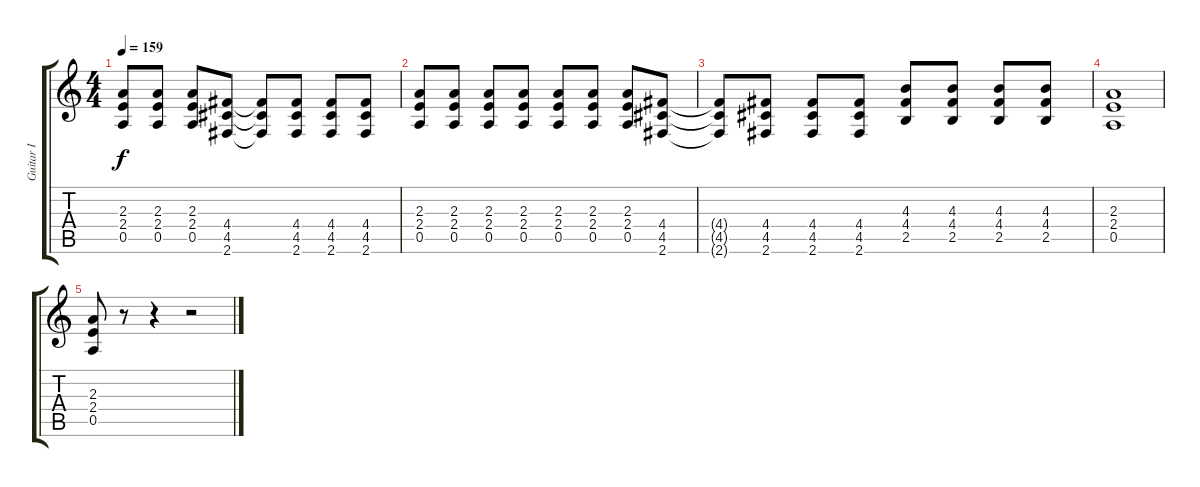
\track ("Guitar I" "Guitar I") {instrument distortionguitar}
\staff {score tabs}
\tuning (E4 B3 G3 D3 A2 E2) {hide}
\ts (4 4)
\tempo 159
\clef g2
\ks c
(2.3 2.4 0.5).8{dy f} (2.3 2.4 0.5).8 (2.3 2.4 0.5).8 (4.4 4.5 2.6).8 (4.4{t} 4.5{t} 2.6{t}).8 (4.4 4.5 2.6).8 (4.4 4.5 2.6).8 (4.4 4.5 2.6).8 |
(2.3 2.4 0.5).8 (2.3 2.4 0.5).8 (2.3 2.4 0.5).8 (2.3 2.4 0.5).8 (2.3 2.4 0.5).8 (2.3 2.4 0.5).8 (2.3 2.4 0.5).8 (4.4 4.5 2.6).8 |
(4.4{t} 4.5{t} 2.6{t}).8 (4.4 4.5 2.6).8 (4.4 4.5 2.6).8 (4.4 4.5 2.6).8 (4.3 4.4 2.5).8 (4.3 4.4 2.5).8 (4.3 4.4 2.5).8 (4.3 4.4 2.5).8 |
(2.3 2.4 0.5).1 |
(2.3 2.4 0.5).8 r.8 r.4 r.2
